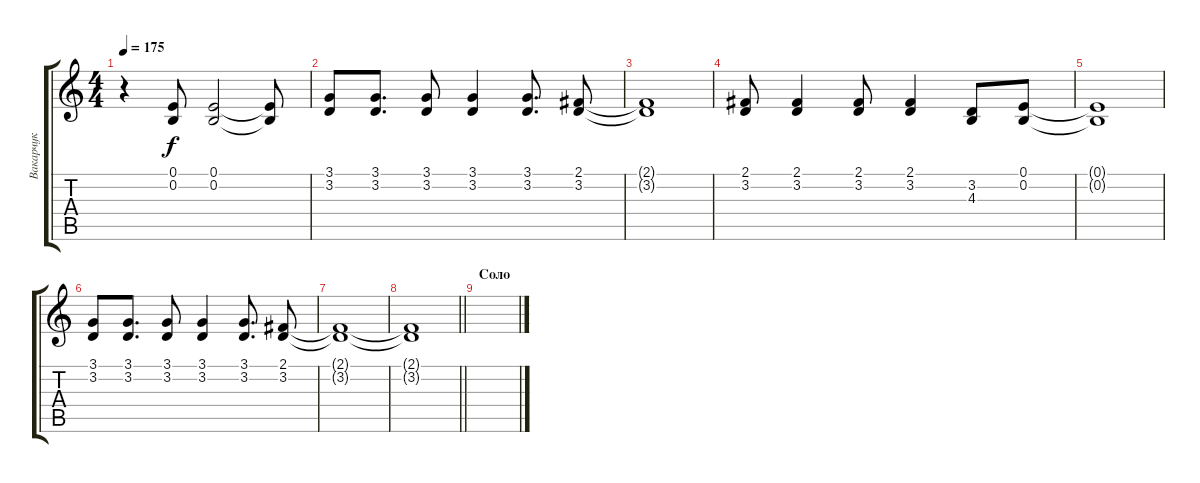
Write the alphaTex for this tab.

\track ("Вакарчук" "Вакарчук") {instrument tenorsax}
\staff {score tabs}
\tuning (E4 B3 G3 D3 A2 E2) {hide}
\ts (4 4)
\tempo 175
\clef g2
\ks c
r.4{dy f} (0.1 0.2).8 (0.1 0.2).2 (0.1{t} 0.2{t}).8 |
(3.1 3.2).8 (3.1 3.2).8{d} (3.1 3.2).8 (3.1 3.2).4 (3.1 3.2).8{d} (2.1 3.2).8 |
(2.1{t} 3.2{t}).1 |
(2.1 3.2).8 (2.1 3.2).4 (2.1 3.2).8 (2.1 3.2).4 (3.2 4.3).8 (0.1 0.2).8 |
(0.1{t} 0.2{t}).1 |
(3.1 3.2).8 (3.1 3.2).8{d} (3.1 3.2).8 (3.1 3.2).4 (3.1 3.2).8{d} (2.1 3.2).8 |
(2.1{t} 3.2{t}).1 |
\barLineRight lightlight
(2.1{t} 3.2{t}).1 |
\section ("" "Соло")
